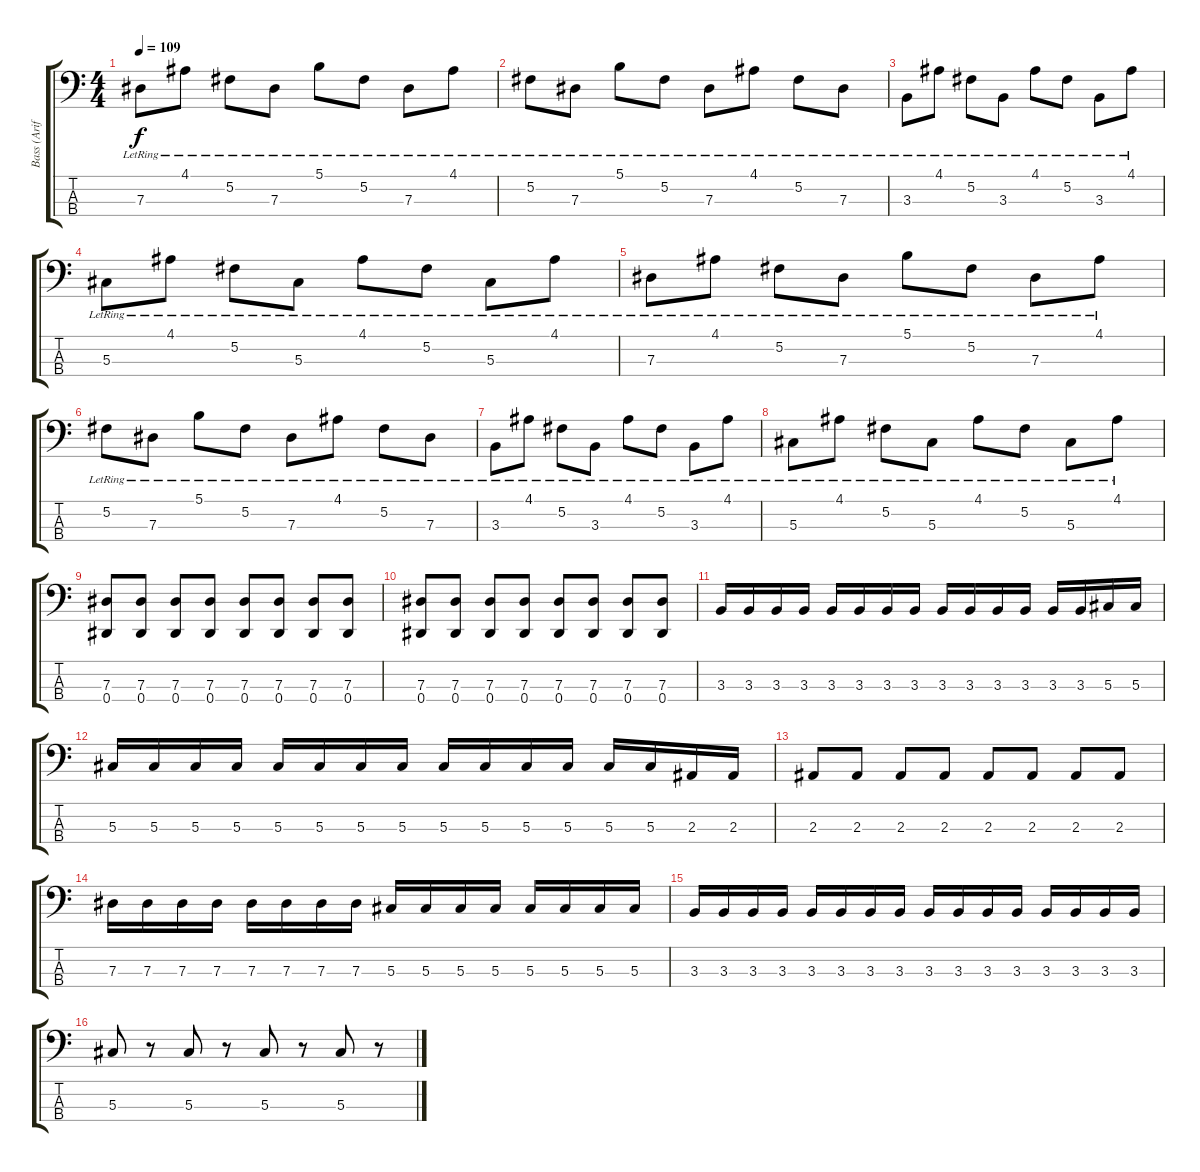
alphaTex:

\track ("Bass (Arif)" "Bass (Arif") {instrument acousticguitarnylon}
\staff {score tabs}
\tuning (Gb2 Db2 Ab1 Eb1) {hide}
\ts (4 4)
\tempo 109
\clef f4
\ks c
7.3{lr}.8{dy f} 4.1{lr}.8 5.2{lr}.8 7.3{lr}.8 5.1{lr}.8 5.2{lr}.8 7.3{lr}.8 4.1{lr}.8 |
5.2{lr}.8 7.3{lr}.8 5.1{lr}.8 5.2{lr}.8 7.3{lr}.8 4.1{lr}.8 5.2{lr}.8 7.3{lr}.8 |
3.3{lr}.8 4.1{lr}.8 5.2{lr}.8 3.3{lr}.8 4.1{lr}.8 5.2{lr}.8 3.3{lr}.8 4.1{lr}.8 |
5.3{lr}.8 4.1{lr}.8 5.2{lr}.8 5.3{lr}.8 4.1{lr}.8 5.2{lr}.8 5.3{lr}.8 4.1{lr}.8 |
7.3{lr}.8 4.1{lr}.8 5.2{lr}.8 7.3{lr}.8 5.1{lr}.8 5.2{lr}.8 7.3{lr}.8 4.1{lr}.8 |
5.2{lr}.8 7.3{lr}.8 5.1{lr}.8 5.2{lr}.8 7.3{lr}.8 4.1{lr}.8 5.2{lr}.8 7.3{lr}.8 |
3.3{lr}.8 4.1{lr}.8 5.2{lr}.8 3.3{lr}.8 4.1{lr}.8 5.2{lr}.8 3.3{lr}.8 4.1{lr}.8 |
5.3{lr}.8 4.1{lr}.8 5.2{lr}.8 5.3{lr}.8 4.1{lr}.8 5.2{lr}.8 5.3{lr}.8 4.1{lr}.8 |
(7.3 0.4).8 (7.3 0.4).8 (7.3 0.4).8 (7.3 0.4).8 (7.3 0.4).8 (7.3 0.4).8 (7.3 0.4).8 (7.3 0.4).8 |
(7.3 0.4).8 (7.3 0.4).8 (7.3 0.4).8 (7.3 0.4).8 (7.3 0.4).8 (7.3 0.4).8 (7.3 0.4).8 (7.3 0.4).8 |
3.3.16 3.3.16 3.3.16 3.3.16 3.3.16 3.3.16 3.3.16 3.3.16 3.3.16 3.3.16 3.3.16 3.3.16 3.3.16 3.3.16 5.3.16 5.3.16 |
5.3.16 5.3.16 5.3.16 5.3.16 5.3.16 5.3.16 5.3.16 5.3.16 5.3.16 5.3.16 5.3.16 5.3.16 5.3.16 5.3.16 2.3.16 2.3.16 |
2.3.8 2.3.8 2.3.8 2.3.8 2.3.8 2.3.8 2.3.8 2.3.8 |
7.3.16 7.3.16 7.3.16 7.3.16 7.3.16 7.3.16 7.3.16 7.3.16 5.3.16 5.3.16 5.3.16 5.3.16 5.3.16 5.3.16 5.3.16 5.3.16 |
3.3.16 3.3.16 3.3.16 3.3.16 3.3.16 3.3.16 3.3.16 3.3.16 3.3.16 3.3.16 3.3.16 3.3.16 3.3.16 3.3.16 3.3.16 3.3.16 |
5.3.8 r.8 5.3.8 r.8 5.3.8 r.8 5.3.8 r.8
